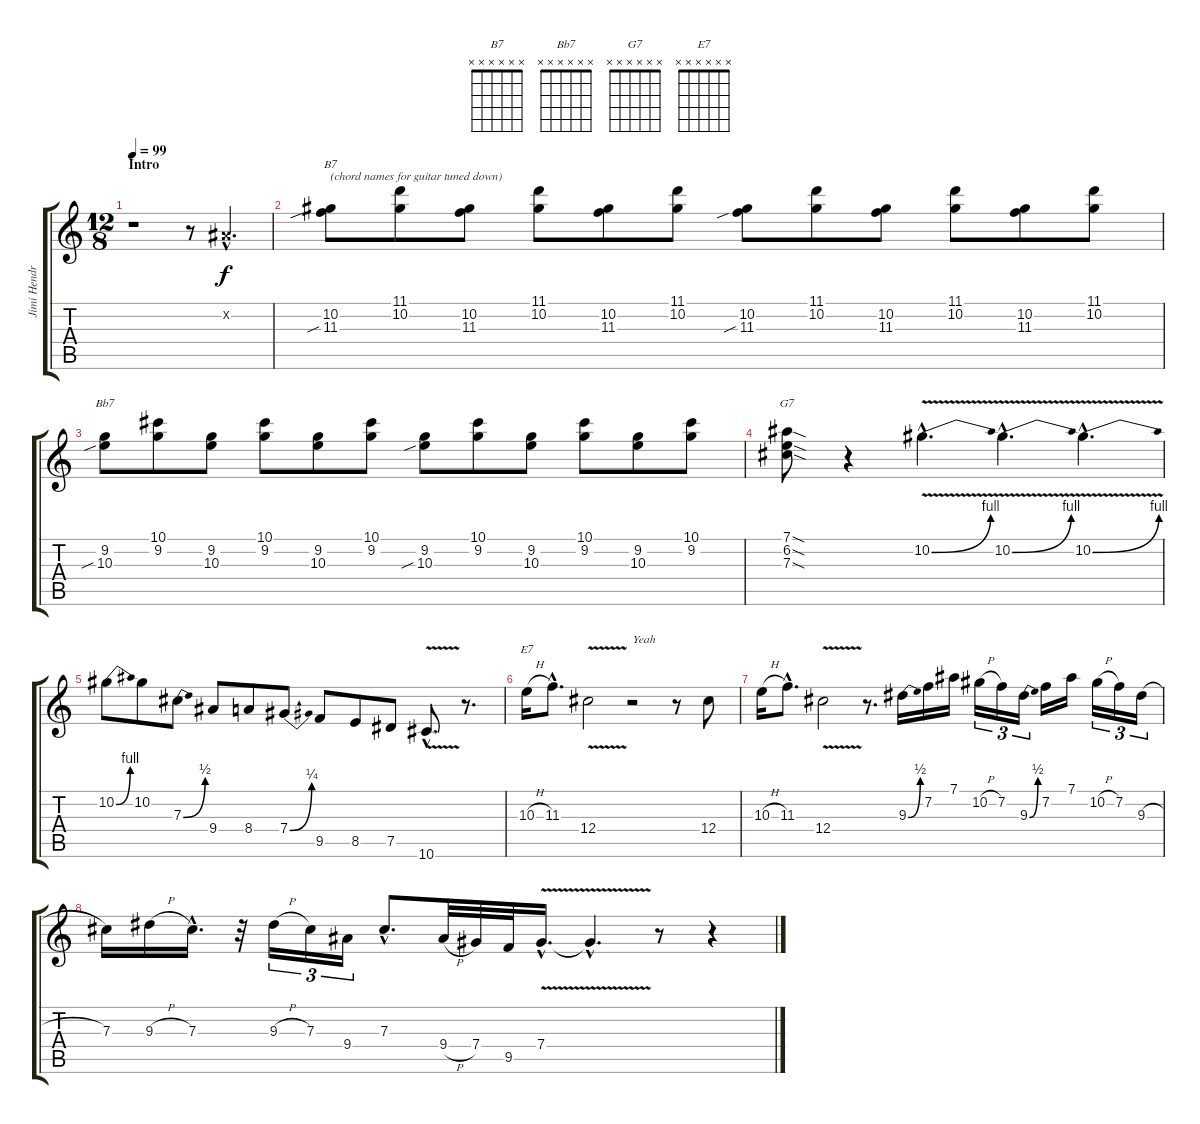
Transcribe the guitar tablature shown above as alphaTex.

\track ("Jimi Hendrix (Guitar)" "Jimi Hendr") {instrument overdrivenguitar}
\staff {score tabs}
\tuning (Eb4 Bb3 Gb3 Db3 Ab2 Eb2) {hide}
\chord ("B7" x x x x x x)
\chord ("Bb7" x x x x x x)
\chord ("G7" x x x x x x)
\chord ("E7" x x x x x x)
\ts (12 8)
\section ("" "Intro")
\tempo 99
\clef g2
\ks c
r.1{dy f instrument overdrivenguitar} r.8 0.2{hac x}.4{d} |
(10.2 11.3{sib}).8{ch "B7" txt "(chord names for guitar tuned down) "} (11.1 10.2).8 (10.2 11.3).8 (11.1 10.2).8 (10.2 11.3).8 (11.1 10.2).8 (10.2 11.3{sib}).8 (11.1 10.2).8 (10.2 11.3).8 (11.1 10.2).8 (10.2 11.3).8 (11.1 10.2).8 |
(9.2 10.3{sib}).8{ch "Bb7"} (10.1 9.2).8 (9.2 10.3).8 (10.1 9.2).8 (9.2 10.3).8 (10.1 9.2).8 (9.2 10.3{sib}).8 (10.1 9.2).8 (9.2 10.3).8 (10.1 9.2).8 (9.2 10.3).8 (10.1 9.2).8 |
(7.1{sod} 6.2{sod} 7.3{sod}).8{ch "G7"} r.4 10.2{be (bend 0 0 60 4) v hac}.4{d} 10.2{be (bend 0 0 60 4) v hac}.4{d} 10.2{be (bend 0 0 60 4) v hac}.4{d} |
10.2{be (bend 0 0 60 4)}.8 10.2.8 7.3{be (bend 0 0 60 2)}.8 9.4.8 8.4.8 7.4{be (bend 0 0 60 1)}.8 9.5.8 8.5.8 7.5.8 10.6{v hac}.8{d} r.8{d} |
10.3{h}.16{ch "E7"} 11.3{hac}.8{d} 12.4{v}.2 r.2{txt "Yeah"} r.8 12.4.8 |
10.3{h}.16 11.3{hac}.8{d} 12.4{v}.2 r.8{d} 9.3{be (bend 0 0 60 2)}.16 7.2.16 7.1.16 10.2{h}.16{tu (3 2)} 7.2.16{tu (3 2)} 9.3{be (bend 0 0 60 2)}.16{tu (3 2)} 7.2.16 7.1.16 10.2{h}.16{tu (3 2)} 7.2.16{tu (3 2)} 9.3{h}.16{tu (3 2)} |
7.3.16 9.3{h}.16 7.3{hac}.16{d} r.32 9.3{h}.16{tu (3 2)} 7.3.16{tu (3 2)} 9.4.16{tu (3 2)} 7.3{hac}.8{d} 9.4{h}.32 7.4.32 9.5.32 7.4{v hac}.16{d} 7.4{hac t}.4{d} r.8 r.4
